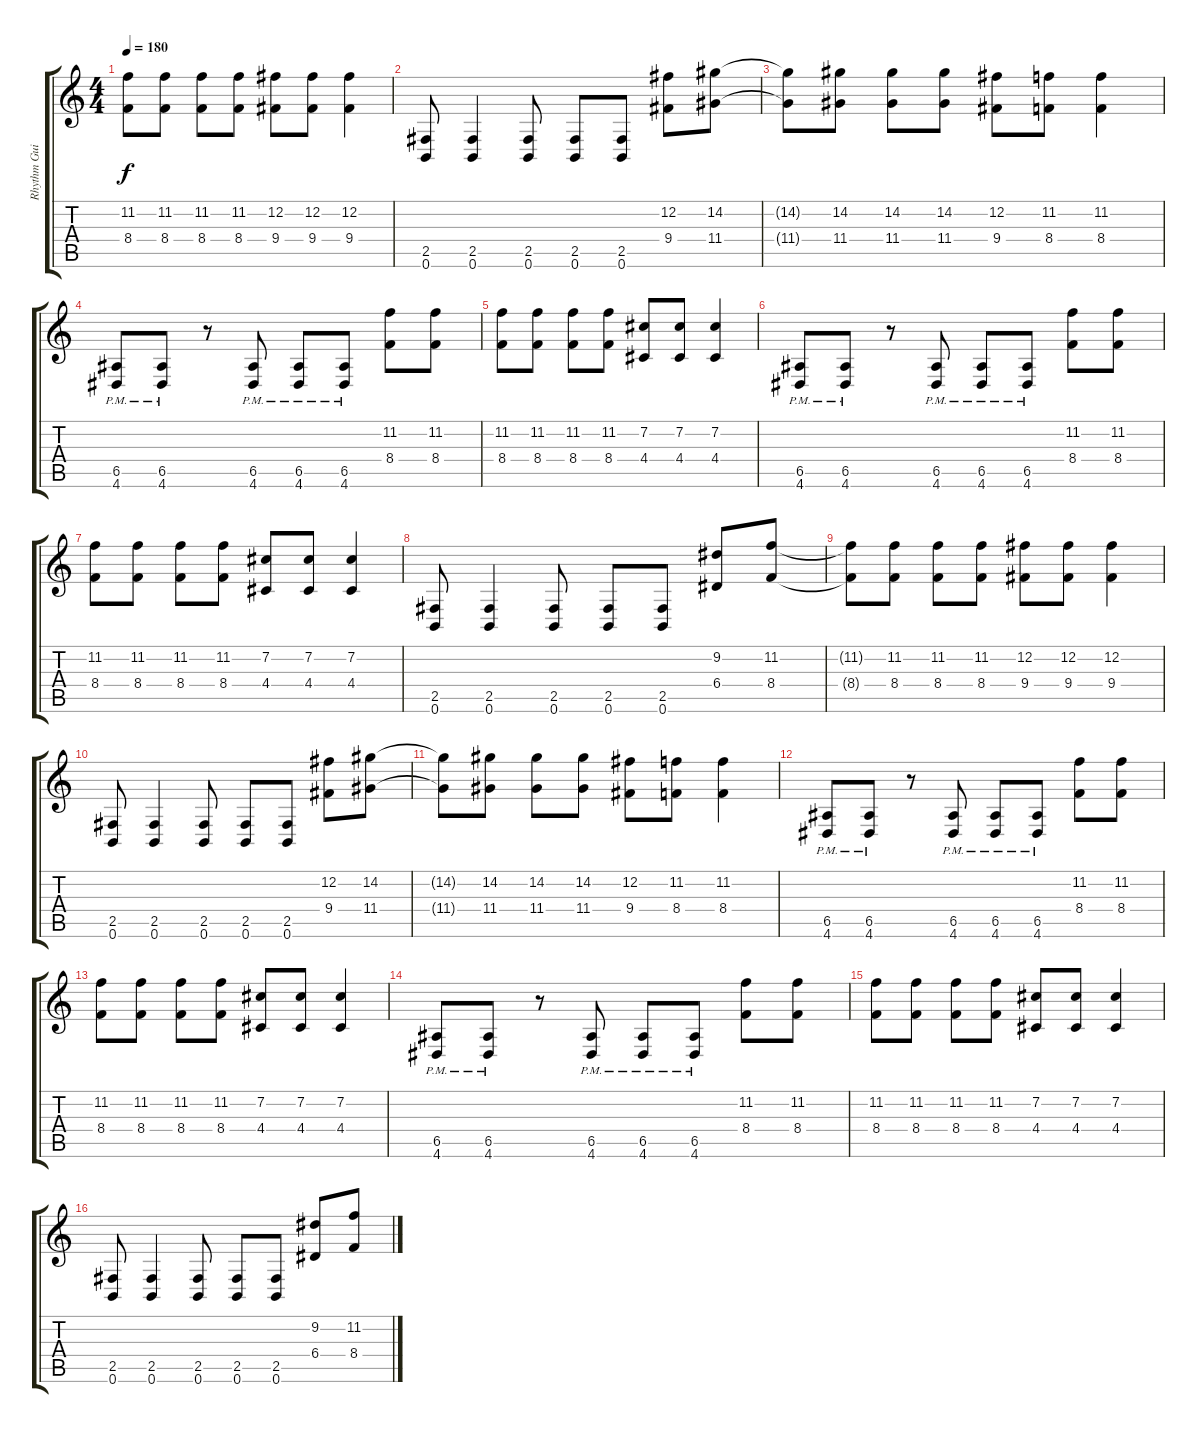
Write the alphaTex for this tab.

\track ("Rhythm Guitar" "Rhythm Gui") {instrument distortionguitar}
\staff {score tabs}
\tuning (B3 Gb3 D3 A2 E2 B1) {hide}
\ts (4 4)
\tempo 180
\clef g2
\ks c
(11.2{t} 8.4{t}).8{dy f} (11.2 8.4).8 (11.2 8.4).8 (11.2 8.4).8 (12.2 9.4).8 (12.2 9.4).8 (12.2 9.4).4 |
(2.5 0.6).8 (2.5 0.6).4 (2.5 0.6).8 (2.5 0.6).8 (2.5 0.6).8 (12.2 9.4).8 (14.2 11.4).8 |
(14.2{t} 11.4{t}).8 (14.2 11.4).8 (14.2 11.4).8 (14.2 11.4).8 (12.2 9.4).8 (11.2 8.4).8 (11.2 8.4).4 |
(6.5 4.6{pm}).8 (6.5 4.6{pm}).8 r.8 (6.5 4.6{pm}).8 (6.5 4.6{pm}).8 (6.5 4.6{pm}).8 (11.2 8.4).8 (11.2 8.4).8 |
(11.2 8.4).8 (11.2 8.4).8 (11.2 8.4).8 (11.2 8.4).8 (7.2 4.4).8 (7.2 4.4).8 (7.2 4.4).4 |
(6.5 4.6{pm}).8 (6.5 4.6{pm}).8 r.8 (6.5 4.6{pm}).8 (6.5 4.6{pm}).8 (6.5 4.6{pm}).8 (11.2 8.4).8 (11.2 8.4).8 |
(11.2 8.4).8 (11.2 8.4).8 (11.2 8.4).8 (11.2 8.4).8 (7.2 4.4).8 (7.2 4.4).8 (7.2 4.4).4 |
(2.5 0.6).8 (2.5 0.6).4 (2.5 0.6).8 (2.5 0.6).8 (2.5 0.6).8 (9.2 6.4).8 (11.2 8.4).8 |
(11.2{t} 8.4{t}).8 (11.2 8.4).8 (11.2 8.4).8 (11.2 8.4).8 (12.2 9.4).8 (12.2 9.4).8 (12.2 9.4).4 |
(2.5 0.6).8 (2.5 0.6).4 (2.5 0.6).8 (2.5 0.6).8 (2.5 0.6).8 (12.2 9.4).8 (14.2 11.4).8 |
(14.2{t} 11.4{t}).8 (14.2 11.4).8 (14.2 11.4).8 (14.2 11.4).8 (12.2 9.4).8 (11.2 8.4).8 (11.2 8.4).4 |
(6.5 4.6{pm}).8 (6.5 4.6{pm}).8 r.8 (6.5 4.6{pm}).8 (6.5 4.6{pm}).8 (6.5 4.6{pm}).8 (11.2 8.4).8 (11.2 8.4).8 |
(11.2 8.4).8 (11.2 8.4).8 (11.2 8.4).8 (11.2 8.4).8 (7.2 4.4).8 (7.2 4.4).8 (7.2 4.4).4 |
(6.5 4.6{pm}).8 (6.5 4.6{pm}).8 r.8 (6.5 4.6{pm}).8 (6.5 4.6{pm}).8 (6.5 4.6{pm}).8 (11.2 8.4).8 (11.2 8.4).8 |
(11.2 8.4).8 (11.2 8.4).8 (11.2 8.4).8 (11.2 8.4).8 (7.2 4.4).8 (7.2 4.4).8 (7.2 4.4).4 |
(2.5 0.6).8 (2.5 0.6).4 (2.5 0.6).8 (2.5 0.6).8 (2.5 0.6).8 (9.2 6.4).8 (11.2 8.4).8
